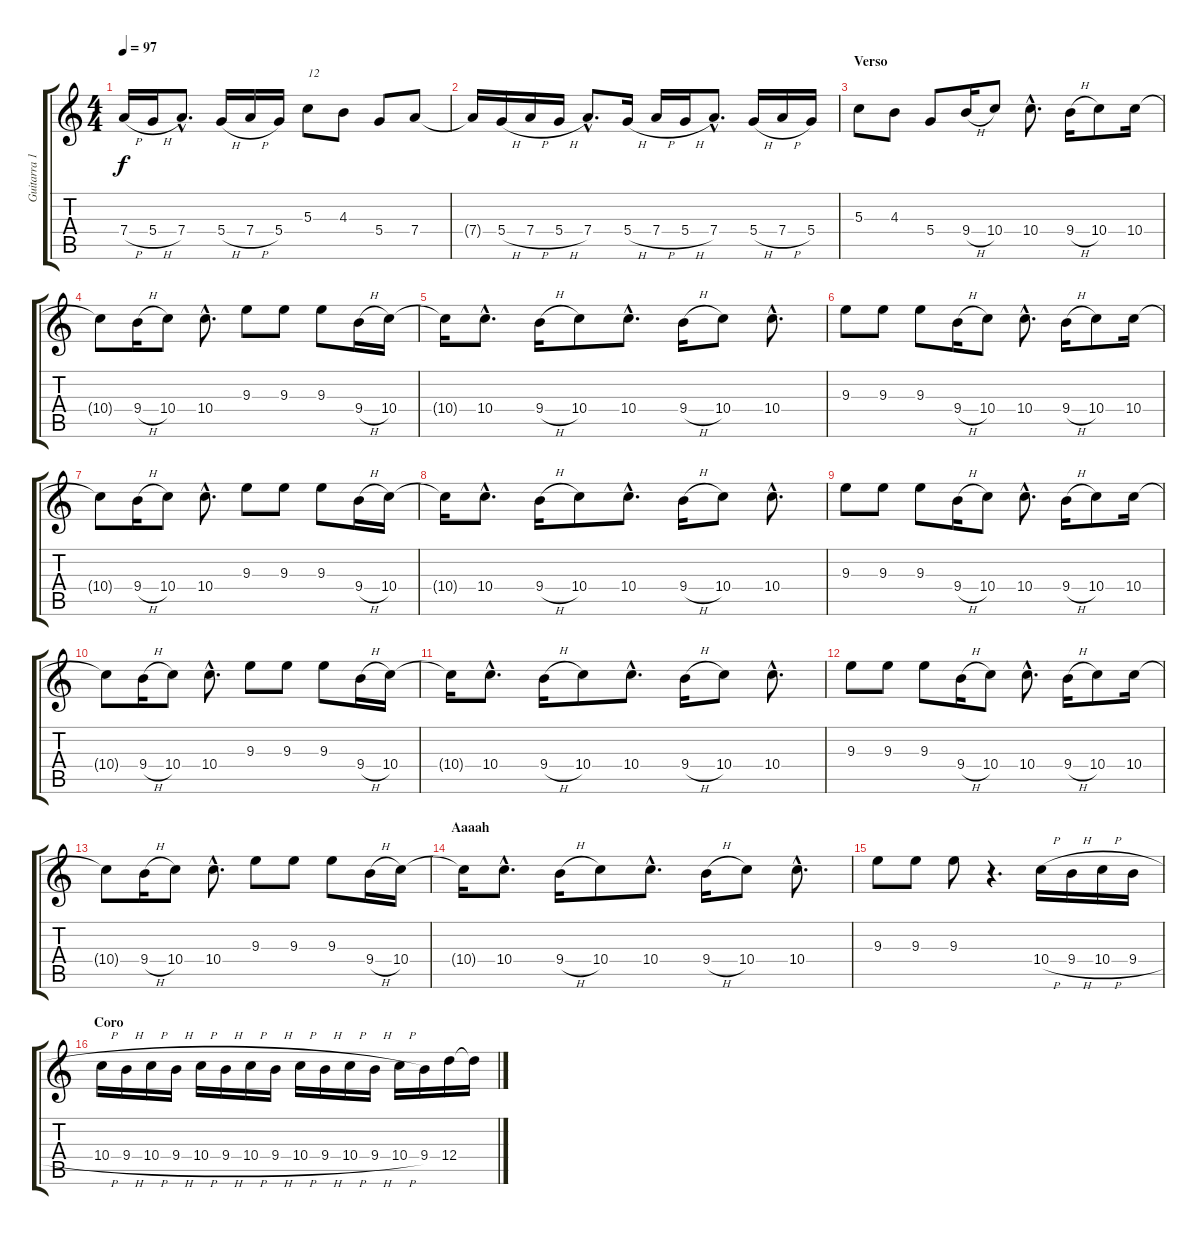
\track ("Guitarra 1" "Guitarra 1") {instrument electricguitarclean}
\staff {score tabs}
\tuning (E4 B3 G3 D3 A2 E2) {hide}
\ts (4 4)
\tempo 97
\clef g2
\ks c
7.4{h}.16{dy f} 5.4{h}.16 7.4{hac}.8{d} 5.4{h}.16 7.4{h}.16 5.4.16 5.3.8{txt "12"} 4.3.8 5.4.8 7.4.8 |
7.4{t}.16 5.4{h}.16 7.4{h}.16 5.4{h}.16 7.4{hac}.8{d} 5.4{h}.16 7.4{h}.16 5.4{h}.16 7.4{hac}.8{d} 5.4{h}.16 7.4{h}.16 5.4.16 |
\section ("" "Verso ")
5.3.8 4.3.8 5.4.8 9.4{h}.16 10.4.8 10.4{hac}.8{d} 9.4{h}.16 10.4.8 10.4.16 |
10.4{t}.8 9.4{h}.16 10.4.8 10.4{hac}.8{d} 9.3.8 9.3.8 9.3.8 9.4{h}.16 10.4.16 |
10.4{t}.16 10.4{hac}.8{d} 9.4{h}.16 10.4.8 10.4{hac}.8{d} 9.4{h}.16 10.4.8 10.4{hac}.8{d} |
9.3.8 9.3.8 9.3.8 9.4{h}.16 10.4.8 10.4{hac}.8{d} 9.4{h}.16 10.4.8 10.4.16 |
10.4{t}.8 9.4{h}.16 10.4.8 10.4{hac}.8{d} 9.3.8 9.3.8 9.3.8 9.4{h}.16 10.4.16 |
10.4{t}.16 10.4{hac}.8{d} 9.4{h}.16 10.4.8 10.4{hac}.8{d} 9.4{h}.16 10.4.8 10.4{hac}.8{d} |
9.3.8 9.3.8 9.3.8 9.4{h}.16 10.4.8 10.4{hac}.8{d} 9.4{h}.16 10.4.8 10.4.16 |
10.4{t}.8 9.4{h}.16 10.4.8 10.4{hac}.8{d} 9.3.8 9.3.8 9.3.8 9.4{h}.16 10.4.16 |
10.4{t}.16 10.4{hac}.8{d} 9.4{h}.16 10.4.8 10.4{hac}.8{d} 9.4{h}.16 10.4.8 10.4{hac}.8{d} |
9.3.8 9.3.8 9.3.8 9.4{h}.16 10.4.8 10.4{hac}.8{d} 9.4{h}.16 10.4.8 10.4.16 |
10.4{t}.8 9.4{h}.16 10.4.8 10.4{hac}.8{d} 9.3.8 9.3.8 9.3.8 9.4{h}.16 10.4.16 |
\section ("" "Aaaah")
10.4{t}.16 10.4{hac}.8{d} 9.4{h}.16 10.4.8 10.4{hac}.8{d} 9.4{h}.16 10.4.8 10.4{hac}.8{d} |
9.3.8 9.3.8 9.3.8 r.4{d} 10.4{h}.16{instrument overdrivenguitar} 9.4{h}.16 10.4{h}.16 9.4{h}.16 |
\section ("" "Coro")
10.4{h}.16{instrument overdrivenguitar} 9.4{h}.16 10.4{h}.16 9.4{h}.16 10.4{h}.16 9.4{h}.16 10.4{h}.16 9.4{h}.16 10.4{h}.16 9.4{h}.16 10.4{h}.16 9.4{h}.16 10.4{h}.16 9.4.16 12.4.16 12.4{t}.16
